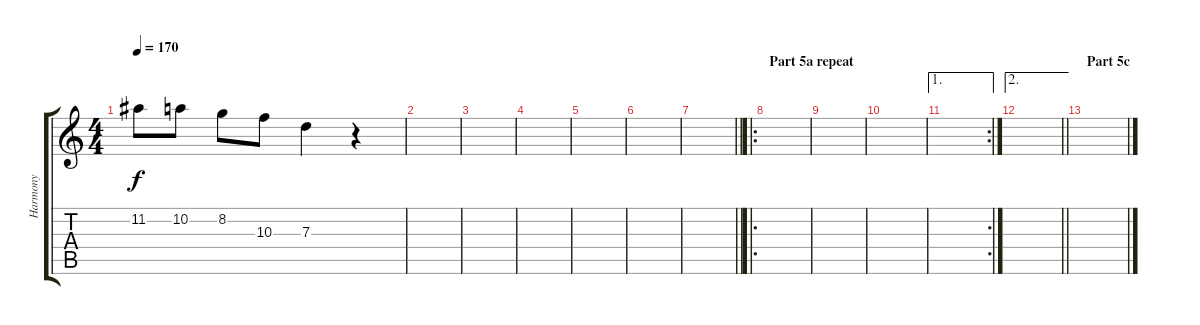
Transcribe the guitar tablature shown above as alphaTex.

\track ("Harmony" "Harmony") {instrument distortionguitar}
\staff {score tabs}
\tuning (E4 B3 G3 D3 A2 E2) {hide}
\ts (4 4)
\tempo 170
\clef g2
\ks c
11.2.8{dy f} 10.2.8 8.2.8 10.3.8 7.3.4 r.4 |
|
|
|
|
|
\barLineRight lightlight
|
\ro
\section ("" "Part 5a repeat")
|
|
|
\ae 1
\rc 2
|
\ae 2
\barLineRight lightlight
|
\section ("" "Part 5c")
